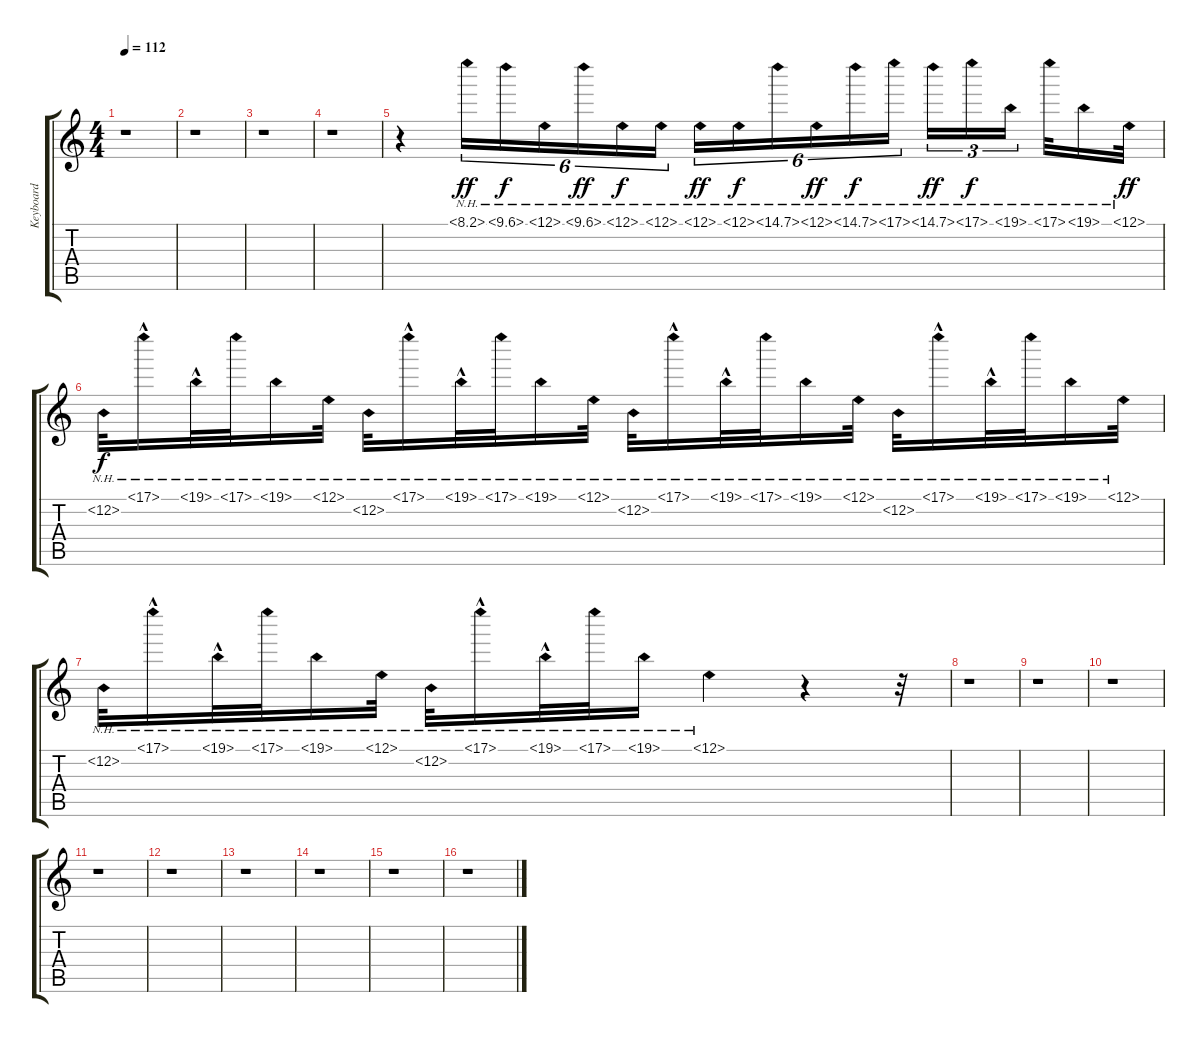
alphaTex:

\track ("Keyboard" "Keyboard") {instrument lead1square}
\staff {score tabs}
\tuning (E4 B3 G3 D3 A2 E2) {hide}
\ts (4 4)
\tempo 112
\clef g2
\ks c
r.1{dy ff instrument lead1square} |
r.1 |
r.1 |
r.1 |
r.4 8.1{nh}.16{tu (6 4) instrument glockenspiel} 10.1{nh}.16{tu (6 4) dy f} 12.1{nh}.16{tu (6 4)} 10.1{nh}.16{tu (6 4) dy ff} 12.1{nh}.16{tu (6 4) dy f} 13.1{nh}.16{tu (6 4)} 12.1{nh}.16{tu (6 4) dy ff} 13.1{nh}.16{tu (6 4) dy f} 15.1{nh}.16{tu (6 4)} 13.1{nh}.16{tu (6 4) dy ff} 15.1{nh}.16{tu (6 4) dy f} 17.1{nh}.16{tu (6 4)} 15.1{nh}.16{tu (3 2) dy ff} 17.1{nh}.16{tu (3 2) dy f} 19.1{nh}.16{tu (3 2)} 17.1{nh}.32 19.1{nh}.16 20.1{nh}.32{dy ff} |
20.2{nh}.32{dy f instrument glockenspiel} 17.1{nh hac}.16 19.1{nh hac}.32 17.1{nh}.32 19.1{nh}.16 20.1{nh}.32 20.2{nh}.32 17.1{nh hac}.16 19.1{nh hac}.32 17.1{nh}.32 19.1{nh}.16 20.1{nh}.32 20.2{nh}.32 17.1{nh hac}.16 19.1{nh hac}.32 17.1{nh}.32 19.1{nh}.16 20.1{nh}.32 20.2{nh}.32 17.1{nh hac}.16 19.1{nh hac}.32 17.1{nh}.32 19.1{nh}.16 20.1{nh}.32 |
20.2{nh}.32{instrument glockenspiel} 17.1{nh hac}.16 19.1{nh hac}.32 17.1{nh}.32 19.1{nh}.16 20.1{nh}.32 20.2{nh}.32 17.1{nh hac}.16 19.1{nh hac}.32 17.1{nh}.32 19.1{nh}.16 20.1{nh}.4 r.4 r.32 |
r.1{instrument lead1square} |
r.1 |
r.1 |
r.1 |
r.1 |
r.1 |
r.1 |
r.1 |
r.1
